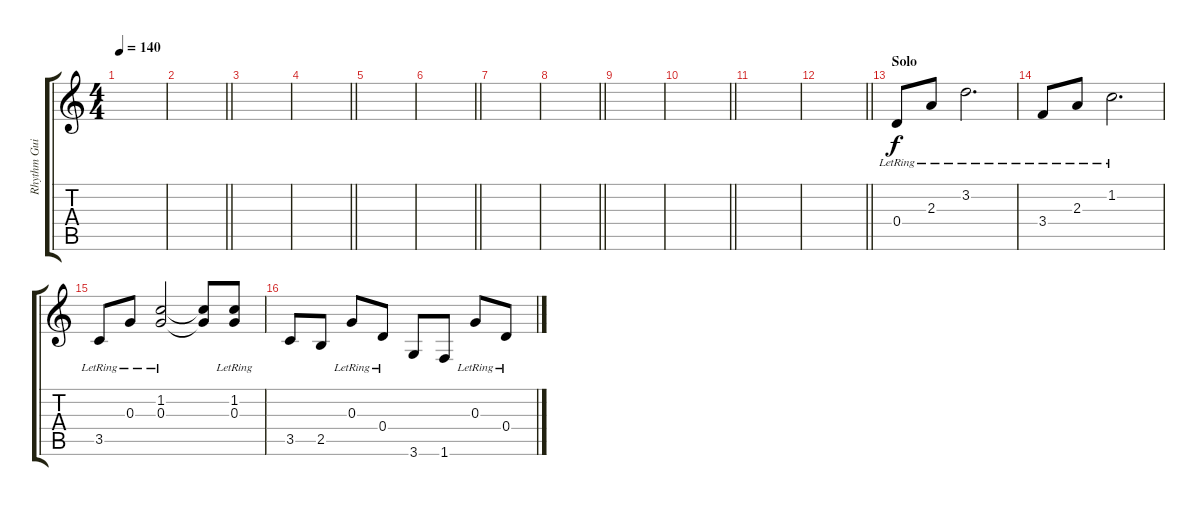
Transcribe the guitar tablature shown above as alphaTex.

\track ("Rhythm Guitar" "Rhythm Gui") {instrument acousticguitarsteel}
\staff {score tabs}
\tuning (E4 B3 G3 D3 A2 E2) {hide}
\ts (4 4)
\tempo 140
\clef g2
\ks c
|
\barLineRight lightlight
|
|
\barLineRight lightlight
|
|
\barLineRight lightlight
|
|
\barLineRight lightlight
|
|
\barLineRight lightlight
|
|
\barLineRight lightlight
|
\section ("" "Solo")
0.4{lr}.8 2.3{lr}.8 3.2{lr}.2{d} |
3.4{lr}.8 2.3{lr}.8 1.2{lr}.2{d} |
3.5{lr}.8 0.3{lr}.8 (1.2{lr} 0.3{lr}).2 (1.2{t} 0.3{t}).8 (1.2{lr} 0.3{lr}).8 |
3.5.8 2.5.8 0.3{lr}.8 0.4{lr}.8 3.6.8 1.6.8 0.3{lr}.8 0.4{lr}.8
